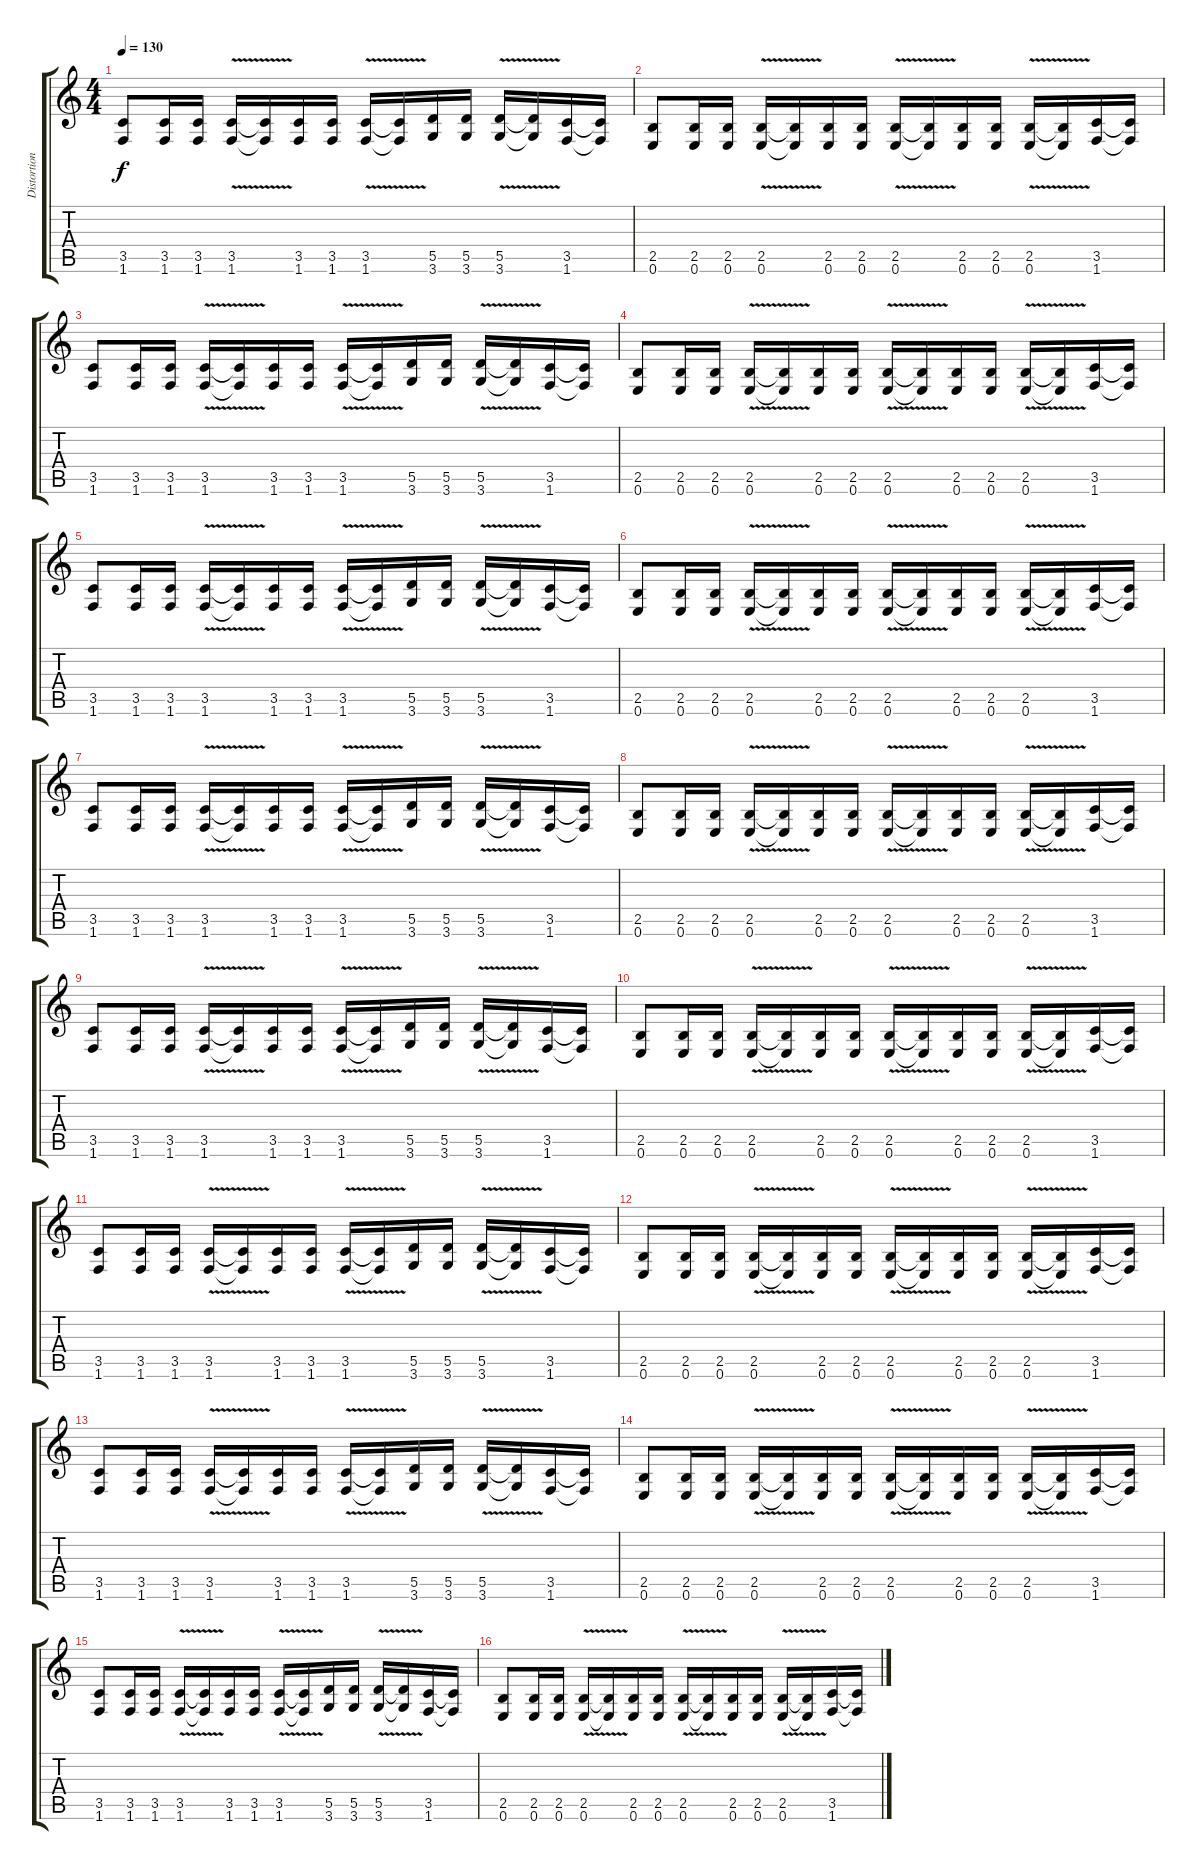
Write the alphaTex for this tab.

\track ("Distortion Rythm Guitar" "Distortion") {instrument distortionguitar}
\staff {score tabs}
\tuning (E4 B3 G3 D3 A2 E2) {hide}
\ts (4 4)
\tempo 130
\clef g2
\ks c
(3.5 1.6).8{dy f} (3.5 1.6).16 (3.5 1.6).16 (3.5{v} 1.6{v}).16 (3.5{t} 1.6{t}).16 (3.5 1.6).16 (3.5 1.6).16 (3.5{v} 1.6{v}).16 (3.5{t} 1.6{t}).16 (5.5 3.6).16 (5.5 3.6).16 (5.5{v} 3.6{v}).16 (5.5{t} 3.6{t}).16 (3.5 1.6).16 (3.5{t} 1.6{t}).16 |
(2.5 0.6).8 (2.5 0.6).16 (2.5 0.6).16 (2.5{v} 0.6{v}).16 (2.5{t} 0.6{t}).16 (2.5 0.6).16 (2.5 0.6).16 (2.5{v} 0.6{v}).16 (2.5{t} 0.6{t}).16 (2.5 0.6).16 (2.5 0.6).16 (2.5{v} 0.6{v}).16 (2.5{t} 0.6{t}).16 (3.5 1.6).16 (3.5{t} 1.6{t}).16 |
(3.5 1.6).8 (3.5 1.6).16 (3.5 1.6).16 (3.5{v} 1.6{v}).16 (3.5{t} 1.6{t}).16 (3.5 1.6).16 (3.5 1.6).16 (3.5{v} 1.6{v}).16 (3.5{t} 1.6{t}).16 (5.5 3.6).16 (5.5 3.6).16 (5.5{v} 3.6{v}).16 (5.5{t} 3.6{t}).16 (3.5 1.6).16 (3.5{t} 1.6{t}).16 |
(2.5 0.6).8 (2.5 0.6).16 (2.5 0.6).16 (2.5{v} 0.6{v}).16 (2.5{t} 0.6{t}).16 (2.5 0.6).16 (2.5 0.6).16 (2.5{v} 0.6{v}).16 (2.5{t} 0.6{t}).16 (2.5 0.6).16 (2.5 0.6).16 (2.5{v} 0.6{v}).16 (2.5{t} 0.6{t}).16 (3.5 1.6).16 (3.5{t} 1.6{t}).16 |
(3.5 1.6).8 (3.5 1.6).16 (3.5 1.6).16 (3.5{v} 1.6{v}).16 (3.5{t} 1.6{t}).16 (3.5 1.6).16 (3.5 1.6).16 (3.5{v} 1.6{v}).16 (3.5{t} 1.6{t}).16 (5.5 3.6).16 (5.5 3.6).16 (5.5{v} 3.6{v}).16 (5.5{t} 3.6{t}).16 (3.5 1.6).16 (3.5{t} 1.6{t}).16 |
(2.5 0.6).8 (2.5 0.6).16 (2.5 0.6).16 (2.5{v} 0.6{v}).16 (2.5{t} 0.6{t}).16 (2.5 0.6).16 (2.5 0.6).16 (2.5{v} 0.6{v}).16 (2.5{t} 0.6{t}).16 (2.5 0.6).16 (2.5 0.6).16 (2.5{v} 0.6{v}).16 (2.5{t} 0.6{t}).16 (3.5 1.6).16 (3.5{t} 1.6{t}).16 |
(3.5 1.6).8 (3.5 1.6).16 (3.5 1.6).16 (3.5{v} 1.6{v}).16 (3.5{t} 1.6{t}).16 (3.5 1.6).16 (3.5 1.6).16 (3.5{v} 1.6{v}).16 (3.5{t} 1.6{t}).16 (5.5 3.6).16 (5.5 3.6).16 (5.5{v} 3.6{v}).16 (5.5{t} 3.6{t}).16 (3.5 1.6).16 (3.5{t} 1.6{t}).16 |
(2.5 0.6).8 (2.5 0.6).16 (2.5 0.6).16 (2.5{v} 0.6{v}).16 (2.5{t} 0.6{t}).16 (2.5 0.6).16 (2.5 0.6).16 (2.5{v} 0.6{v}).16 (2.5{t} 0.6{t}).16 (2.5 0.6).16 (2.5 0.6).16 (2.5{v} 0.6{v}).16 (2.5{t} 0.6{t}).16 (3.5 1.6).16 (3.5{t} 1.6{t}).16 |
(3.5 1.6).8 (3.5 1.6).16 (3.5 1.6).16 (3.5{v} 1.6{v}).16 (3.5{t} 1.6{t}).16 (3.5 1.6).16 (3.5 1.6).16 (3.5{v} 1.6{v}).16 (3.5{t} 1.6{t}).16 (5.5 3.6).16 (5.5 3.6).16 (5.5{v} 3.6{v}).16 (5.5{t} 3.6{t}).16 (3.5 1.6).16 (3.5{t} 1.6{t}).16 |
(2.5 0.6).8 (2.5 0.6).16 (2.5 0.6).16 (2.5{v} 0.6{v}).16 (2.5{t} 0.6{t}).16 (2.5 0.6).16 (2.5 0.6).16 (2.5{v} 0.6{v}).16 (2.5{t} 0.6{t}).16 (2.5 0.6).16 (2.5 0.6).16 (2.5{v} 0.6{v}).16 (2.5{t} 0.6{t}).16 (3.5 1.6).16 (3.5{t} 1.6{t}).16 |
(3.5 1.6).8 (3.5 1.6).16 (3.5 1.6).16 (3.5{v} 1.6{v}).16 (3.5{t} 1.6{t}).16 (3.5 1.6).16 (3.5 1.6).16 (3.5{v} 1.6{v}).16 (3.5{t} 1.6{t}).16 (5.5 3.6).16 (5.5 3.6).16 (5.5{v} 3.6{v}).16 (5.5{t} 3.6{t}).16 (3.5 1.6).16 (3.5{t} 1.6{t}).16 |
(2.5 0.6).8 (2.5 0.6).16 (2.5 0.6).16 (2.5{v} 0.6{v}).16 (2.5{t} 0.6{t}).16 (2.5 0.6).16 (2.5 0.6).16 (2.5{v} 0.6{v}).16 (2.5{t} 0.6{t}).16 (2.5 0.6).16 (2.5 0.6).16 (2.5{v} 0.6{v}).16 (2.5{t} 0.6{t}).16 (3.5 1.6).16 (3.5{t} 1.6{t}).16 |
(3.5 1.6).8 (3.5 1.6).16 (3.5 1.6).16 (3.5{v} 1.6{v}).16 (3.5{t} 1.6{t}).16 (3.5 1.6).16 (3.5 1.6).16 (3.5{v} 1.6{v}).16 (3.5{t} 1.6{t}).16 (5.5 3.6).16 (5.5 3.6).16 (5.5{v} 3.6{v}).16 (5.5{t} 3.6{t}).16 (3.5 1.6).16 (3.5{t} 1.6{t}).16 |
(2.5 0.6).8 (2.5 0.6).16 (2.5 0.6).16 (2.5{v} 0.6{v}).16 (2.5{t} 0.6{t}).16 (2.5 0.6).16 (2.5 0.6).16 (2.5{v} 0.6{v}).16 (2.5{t} 0.6{t}).16 (2.5 0.6).16 (2.5 0.6).16 (2.5{v} 0.6{v}).16 (2.5{t} 0.6{t}).16 (3.5 1.6).16 (3.5{t} 1.6{t}).16 |
(3.5 1.6).8 (3.5 1.6).16 (3.5 1.6).16 (3.5{v} 1.6{v}).16 (3.5{t} 1.6{t}).16 (3.5 1.6).16 (3.5 1.6).16 (3.5{v} 1.6{v}).16 (3.5{t} 1.6{t}).16 (5.5 3.6).16 (5.5 3.6).16 (5.5{v} 3.6{v}).16 (5.5{t} 3.6{t}).16 (3.5 1.6).16 (3.5{t} 1.6{t}).16 |
(2.5 0.6).8 (2.5 0.6).16 (2.5 0.6).16 (2.5{v} 0.6{v}).16 (2.5{t} 0.6{t}).16 (2.5 0.6).16 (2.5 0.6).16 (2.5{v} 0.6{v}).16 (2.5{t} 0.6{t}).16 (2.5 0.6).16 (2.5 0.6).16 (2.5{v} 0.6{v}).16 (2.5{t} 0.6{t}).16 (3.5 1.6).16 (3.5{t} 1.6{t}).16
